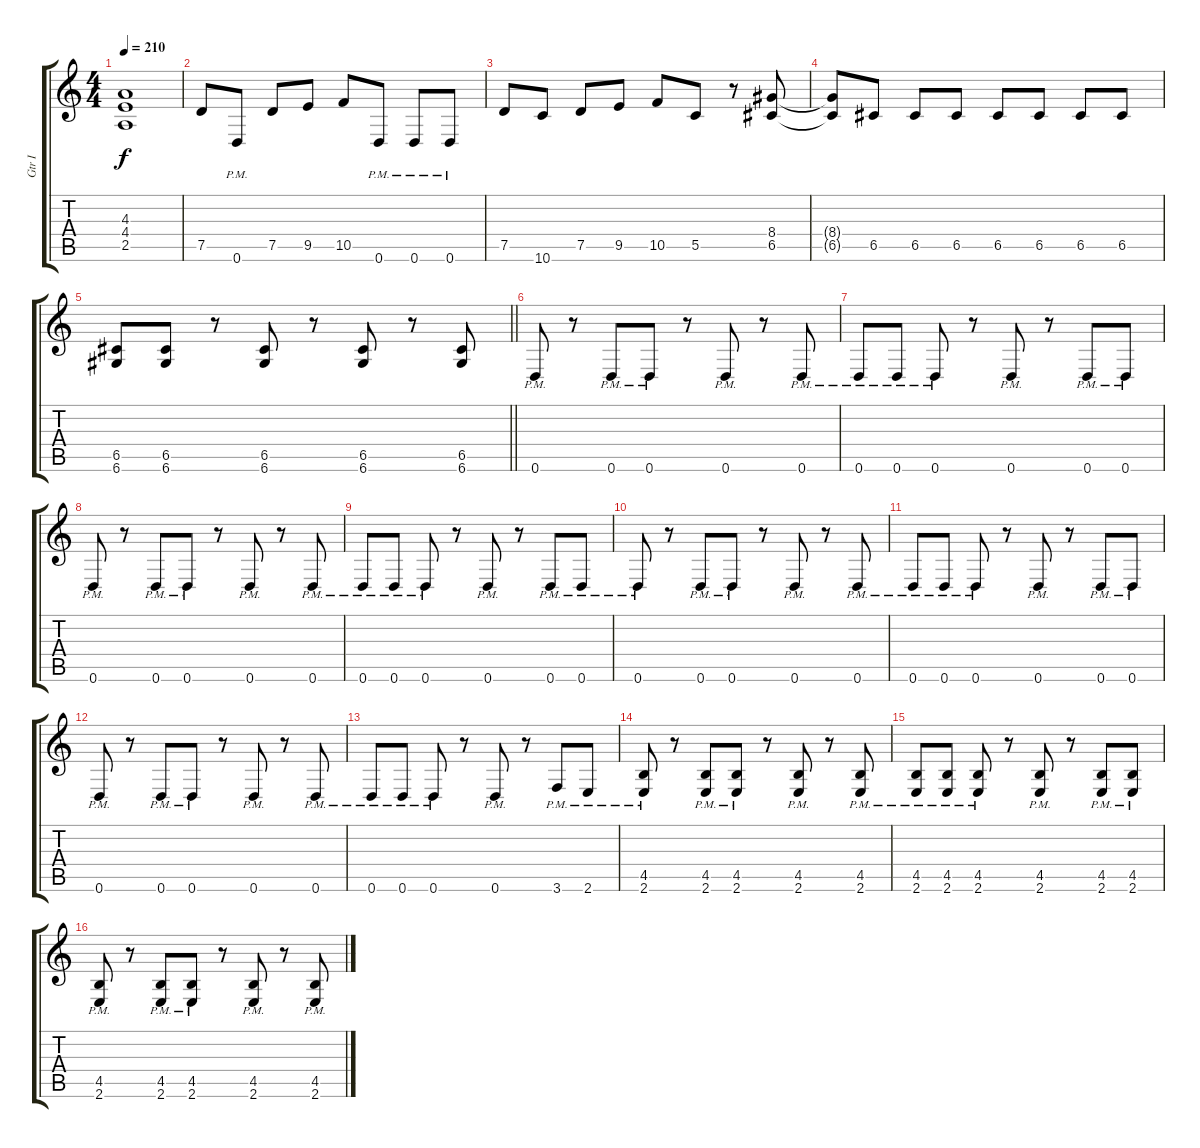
\track ("Gtr I" "Gtr I") {instrument distortionguitar}
\staff {score tabs}
\tuning (D4 A3 F3 C3 G2 D2) {hide}
\ts (4 4)
\tempo 210
\clef g2
\ks c
(4.3 4.4 2.5).1{dy f} |
7.5.8 0.6{pm}.8 7.5.8 9.5.8 10.5.8 0.6{pm}.8 0.6{pm}.8 0.6{pm}.8 |
7.5.8 10.6.8 7.5.8 9.5.8 10.5.8 5.5.8 r.8 (8.4 6.5).8 |
(8.4{t} 6.5{t}).8 6.5.8 6.5.8 6.5.8 6.5.8 6.5.8 6.5.8 6.5.8 |
\barLineRight lightlight
(6.5 6.6).8 (6.5 6.6).8 r.8 (6.5 6.6).8 r.8 (6.5 6.6).8 r.8 (6.5 6.6).8 |
0.6{pm}.8 r.8 0.6{pm}.8 0.6{pm}.8 r.8 0.6{pm}.8 r.8 0.6{pm}.8 |
0.6{pm}.8 0.6{pm}.8 0.6{pm}.8 r.8 0.6{pm}.8 r.8 0.6{pm}.8 0.6{pm}.8 |
0.6{pm}.8 r.8 0.6{pm}.8 0.6{pm}.8 r.8 0.6{pm}.8 r.8 0.6{pm}.8 |
0.6{pm}.8 0.6{pm}.8 0.6{pm}.8 r.8 0.6{pm}.8 r.8 0.6{pm}.8 0.6{pm}.8 |
0.6{pm}.8 r.8 0.6{pm}.8 0.6{pm}.8 r.8 0.6{pm}.8 r.8 0.6{pm}.8 |
0.6{pm}.8 0.6{pm}.8 0.6{pm}.8 r.8 0.6{pm}.8 r.8 0.6{pm}.8 0.6{pm}.8 |
0.6{pm}.8 r.8 0.6{pm}.8 0.6{pm}.8 r.8 0.6{pm}.8 r.8 0.6{pm}.8 |
0.6{pm}.8 0.6{pm}.8 0.6{pm}.8 r.8 0.6{pm}.8 r.8 3.6{pm}.8 2.6{pm}.8 |
(4.5{pm} 2.6{pm}).8 r.8 (4.5{pm} 2.6{pm}).8 (4.5{pm} 2.6{pm}).8 r.8 (4.5{pm} 2.6{pm}).8 r.8 (4.5{pm} 2.6{pm}).8 |
(4.5{pm} 2.6{pm}).8 (4.5{pm} 2.6{pm}).8 (4.5{pm} 2.6{pm}).8 r.8 (4.5{pm} 2.6{pm}).8 r.8 (4.5{pm} 2.6{pm}).8 (4.5{pm} 2.6{pm}).8 |
(4.5{pm} 2.6{pm}).8 r.8 (4.5{pm} 2.6{pm}).8 (4.5{pm} 2.6{pm}).8 r.8 (4.5{pm} 2.6{pm}).8 r.8 (4.5{pm} 2.6{pm}).8
